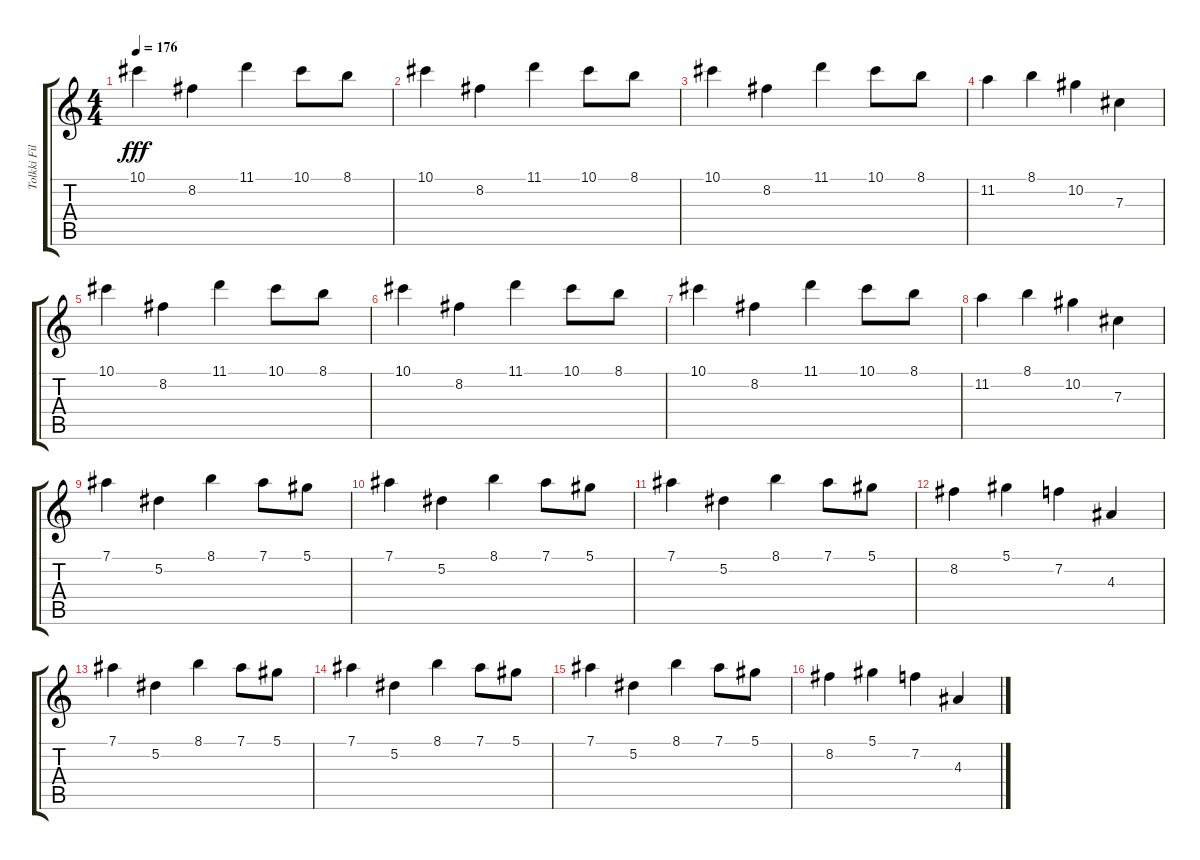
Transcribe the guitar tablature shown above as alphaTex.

\track ("Tolkki Fills" "Tolkki Fil") {instrument overdrivenguitar}
\staff {score tabs}
\tuning (Eb4 Bb3 Gb3 Db3 Ab2 Eb2) {hide}
\ts (4 4)
\tempo 176
\clef g2
\ks c
10.1.4{dy fff} 8.2.4 11.1.4 10.1.8 8.1.8 |
10.1.4 8.2.4 11.1.4 10.1.8 8.1.8 |
10.1.4 8.2.4 11.1.4 10.1.8 8.1.8 |
11.2.4 8.1.4 10.2.4 7.3.4 |
10.1.4 8.2.4 11.1.4 10.1.8 8.1.8 |
10.1.4 8.2.4 11.1.4 10.1.8 8.1.8 |
10.1.4 8.2.4 11.1.4 10.1.8 8.1.8 |
11.2.4 8.1.4 10.2.4 7.3.4 |
7.1.4 5.2.4 8.1.4 7.1.8 5.1.8 |
7.1.4 5.2.4 8.1.4 7.1.8 5.1.8 |
7.1.4 5.2.4 8.1.4 7.1.8 5.1.8 |
8.2.4 5.1.4 7.2.4 4.3.4 |
7.1.4 5.2.4 8.1.4 7.1.8 5.1.8 |
7.1.4 5.2.4 8.1.4 7.1.8 5.1.8 |
7.1.4 5.2.4 8.1.4 7.1.8 5.1.8 |
8.2.4 5.1.4 7.2.4 4.3.4
